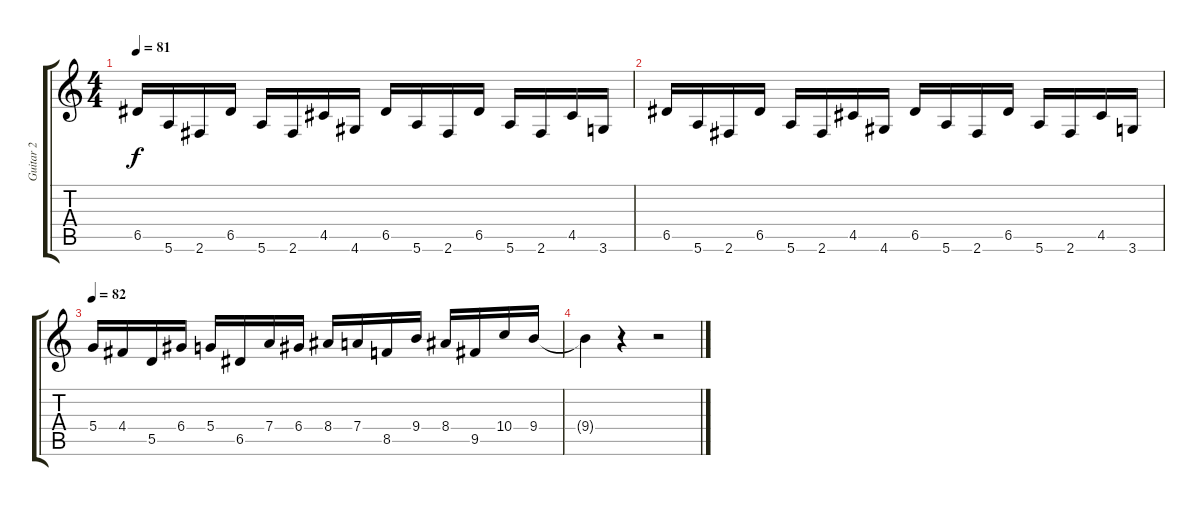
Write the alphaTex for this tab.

\track ("Guitar 2" "Guitar 2") {instrument distortionguitar}
\staff {score tabs}
\tuning (E4 B3 G3 D3 A2 E2) {hide}
\ts (4 4)
\tempo 81
\clef g2
\ks c
6.5.16{dy f} 5.6.16 2.6.16 6.5.16 5.6.16 2.6.16 4.5.16 4.6.16 6.5.16 5.6.16 2.6.16 6.5.16 5.6.16 2.6.16 4.5.16 3.6.16 |
6.5.16 5.6.16 2.6.16 6.5.16 5.6.16 2.6.16 4.5.16 4.6.16 6.5.16 5.6.16 2.6.16 6.5.16 5.6.16 2.6.16 4.5.16 3.6.16 |
\tempo 82
5.4.16 4.4.16 5.5.16 6.4.16 5.4.16 6.5.16 7.4.16 6.4.16 8.4.16 7.4.16 8.5.16 9.4.16 8.4.16 9.5.16 10.4.16 9.4.16 |
9.4{t}.4 r.4 r.2
